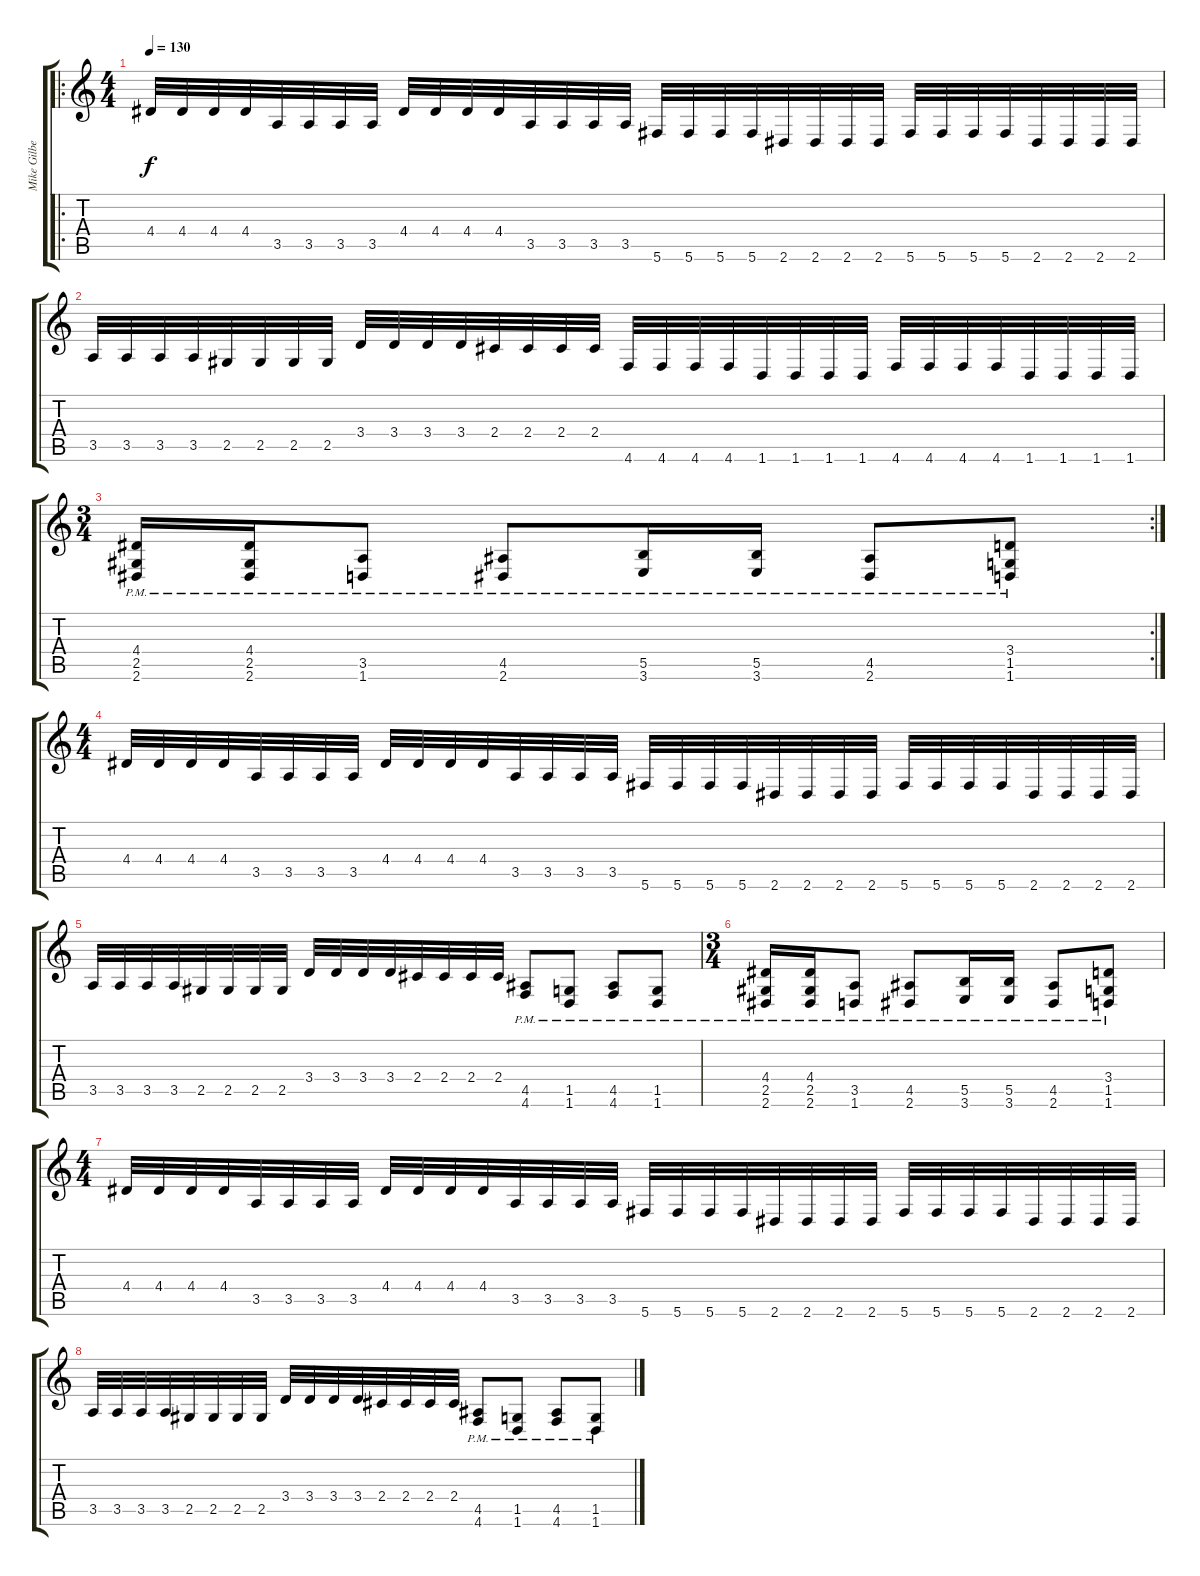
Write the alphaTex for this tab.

\track ("Mike Gilbert" "Mike Gilbe") {instrument distortionguitar}
\staff {score tabs}
\tuning (Db4 Ab3 E3 B2 Gb2 Db2) {hide}
\ro
\ts (4 4)
\tempo 130
\clef g2
\ks c
4.4.32{dy f instrument distortionguitar} 4.4.32 4.4.32 4.4.32 3.5.32 3.5.32 3.5.32 3.5.32 4.4.32 4.4.32 4.4.32 4.4.32 3.5.32 3.5.32 3.5.32 3.5.32 5.6.32 5.6.32 5.6.32 5.6.32 2.6.32 2.6.32 2.6.32 2.6.32 5.6.32 5.6.32 5.6.32 5.6.32 2.6.32 2.6.32 2.6.32 2.6.32 |
3.5.32 3.5.32 3.5.32 3.5.32 2.5.32 2.5.32 2.5.32 2.5.32 3.4.32 3.4.32 3.4.32 3.4.32 2.4.32 2.4.32 2.4.32 2.4.32 4.6.32 4.6.32 4.6.32 4.6.32 1.6.32 1.6.32 1.6.32 1.6.32 4.6.32 4.6.32 4.6.32 4.6.32 1.6.32 1.6.32 1.6.32 1.6.32 |
\rc 2
\ts (3 4)
(4.4{pm} 2.5{pm} 2.6{pm}).16 (4.4{pm} 2.5{pm} 2.6{pm}).16 (3.5{pm} 1.6{pm}).8 (4.5{pm} 2.6{pm}).8 (5.5{pm} 3.6{pm}).16 (5.5{pm} 3.6{pm}).16 (4.5{pm} 2.6{pm}).8 (3.4{pm} 1.5{pm} 1.6{pm}).8 |
\ts (4 4)
4.4.32 4.4.32 4.4.32 4.4.32 3.5.32 3.5.32 3.5.32 3.5.32 4.4.32 4.4.32 4.4.32 4.4.32 3.5.32 3.5.32 3.5.32 3.5.32 5.6.32 5.6.32 5.6.32 5.6.32 2.6.32 2.6.32 2.6.32 2.6.32 5.6.32 5.6.32 5.6.32 5.6.32 2.6.32 2.6.32 2.6.32 2.6.32 |
3.5.32 3.5.32 3.5.32 3.5.32 2.5.32 2.5.32 2.5.32 2.5.32 3.4.32 3.4.32 3.4.32 3.4.32 2.4.32 2.4.32 2.4.32 2.4.32 (4.5{pm} 4.6{pm}).8 (1.5{pm} 1.6{pm}).8 (4.5{pm} 4.6{pm}).8 (1.5{pm} 1.6{pm}).8 |
\ts (3 4)
(4.4{pm} 2.5{pm} 2.6{pm}).16 (4.4{pm} 2.5{pm} 2.6{pm}).16 (3.5{pm} 1.6{pm}).8 (4.5{pm} 2.6{pm}).8 (5.5{pm} 3.6{pm}).16 (5.5{pm} 3.6{pm}).16 (4.5{pm} 2.6{pm}).8 (3.4{pm} 1.5{pm} 1.6{pm}).8 |
\ts (4 4)
4.4.32 4.4.32 4.4.32 4.4.32 3.5.32 3.5.32 3.5.32 3.5.32 4.4.32 4.4.32 4.4.32 4.4.32 3.5.32 3.5.32 3.5.32 3.5.32 5.6.32 5.6.32 5.6.32 5.6.32 2.6.32 2.6.32 2.6.32 2.6.32 5.6.32 5.6.32 5.6.32 5.6.32 2.6.32 2.6.32 2.6.32 2.6.32 |
3.5.32 3.5.32 3.5.32 3.5.32 2.5.32 2.5.32 2.5.32 2.5.32 3.4.32 3.4.32 3.4.32 3.4.32 2.4.32 2.4.32 2.4.32 2.4.32 (4.5{pm} 4.6{pm}).8 (1.5{pm} 1.6{pm}).8 (4.5{pm} 4.6{pm}).8 (1.5{pm} 1.6{pm}).8
